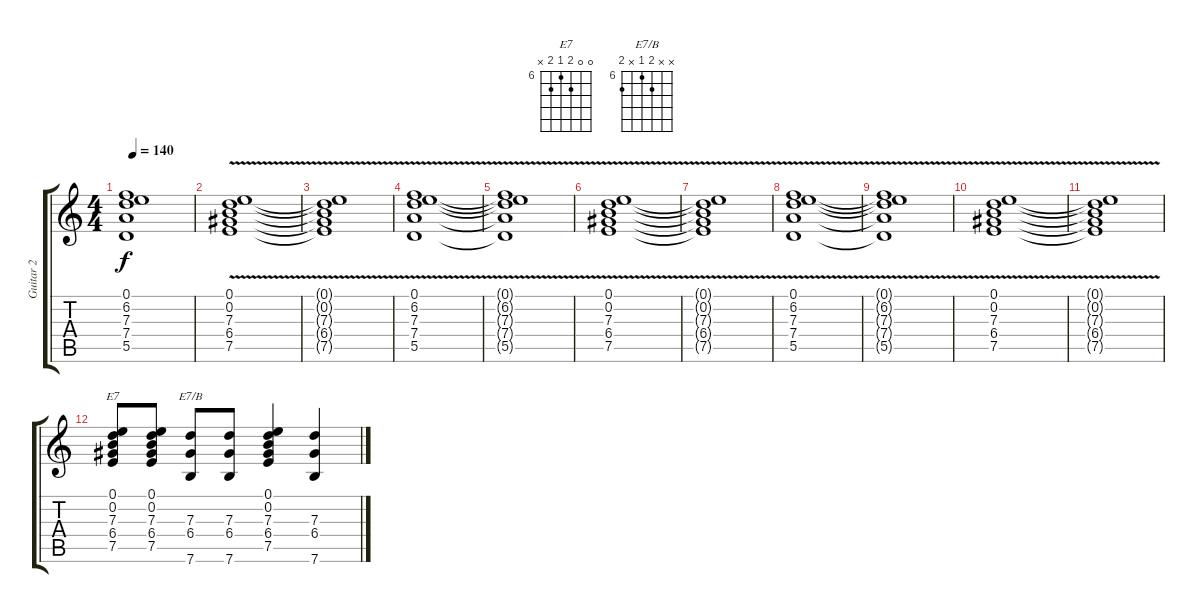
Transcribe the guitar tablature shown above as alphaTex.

\track ("Guitar 2" "Guitar 2") {instrument acousticguitarnylon}
\staff {score tabs}
\tuning (E4 B3 G3 D3 A2 E2) {hide}
\chord ("E7" 0 0 7 6 7 x) {firstfret 6}
\chord ("E7/B" x x 7 6 x 7) {firstfret 6}
\ts (4 4)
\tempo 140
\clef g2
\ks c
(0.1{t} 6.2{t} 7.3{t} 7.4{t} 5.5{t}).1{dy f} |
(0.1 0.2 7.3 6.4 7.5{v}).1 |
(0.1{t} 0.2{t} 7.3{t} 6.4{t} 7.5{t}).1 |
(0.1{v} 6.2 7.3 7.4 5.5).1 |
(0.1{t} 6.2{t} 7.3{t} 7.4{t} 5.5{t}).1 |
(0.1 0.2 7.3 6.4 7.5{v}).1 |
(0.1{t} 0.2{t} 7.3{t} 6.4{t} 7.5{t}).1 |
(0.1{v} 6.2 7.3 7.4 5.5).1 |
(0.1{t} 6.2{t} 7.3{t} 7.4{t} 5.5{t}).1 |
(0.1 0.2 7.3 6.4 7.5{v}).1 |
(0.1{t} 0.2{t} 7.3{t} 6.4{t} 7.5{t}).1 |
(0.1 0.2 7.3 6.4 7.5).8{ch "E7"} (0.1 0.2 7.3 6.4 7.5).8 (7.3 6.4 7.6).8{ch "E7/B"} (7.3 6.4 7.6).8 (0.1 0.2 7.3 6.4 7.5).4 (7.3 6.4 7.6).4
